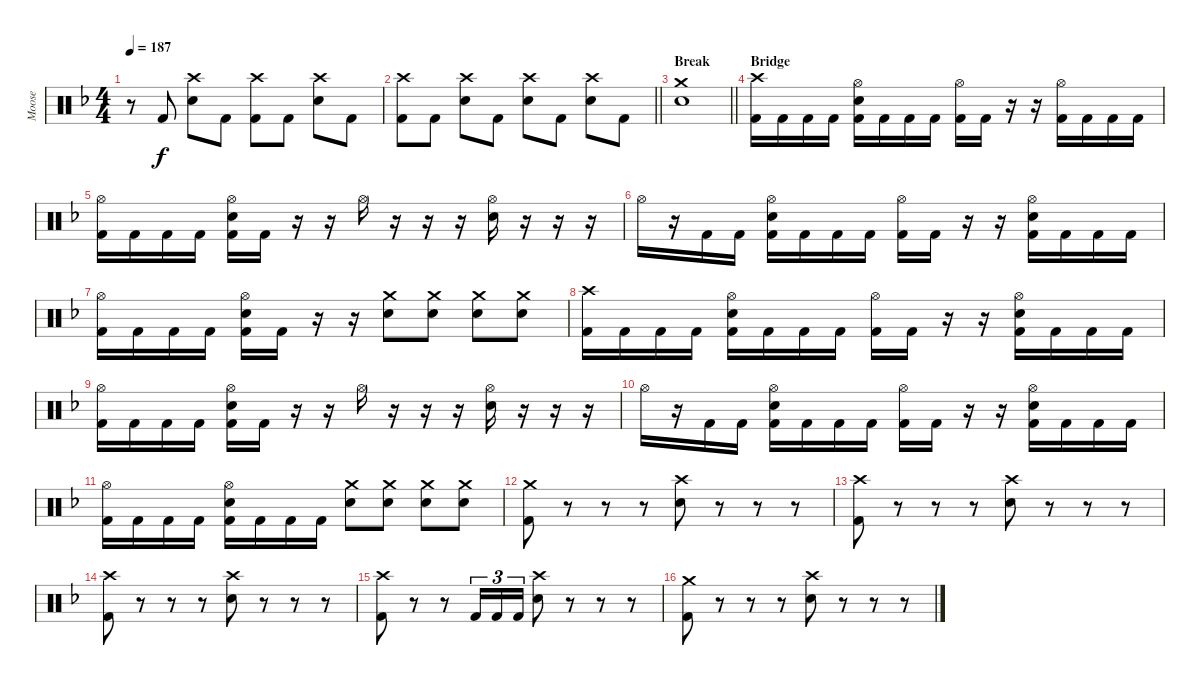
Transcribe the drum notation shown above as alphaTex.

\track ("Moose" "Moose") {instrument percussion}
\staff {score}
\articulation defaults
\ts (4 4)
\tempo 187
\clef neutral
\ks f
r.8{dy f} "Kick (hit) 2".8 ("Crash high (hit)" "Electric Snare (hit)").8 "Kick (hit) 2".8 ("Crash high (hit)" "Kick (hit) 2").8 "Kick (hit) 2".8 ("Crash high (hit)" "Electric Snare (hit)").8 "Kick (hit) 2".8 |
\barLineRight lightlight
("Crash high (hit)" "Kick (hit) 2").8 "Kick (hit) 2".8 ("Crash high (hit)" "Electric Snare (hit)").8 "Kick (hit) 2".8 ("Crash high (hit)" "Electric Snare (hit)").8 "Kick (hit) 2".8 ("Crash high (hit)" "Electric Snare (hit)").8 "Kick (hit) 2".8 |
\section ("" "Break")
\barLineRight lightlight
("Crash medium (hit)" "Electric Snare (hit)").1 |
\section ("" "Bridge")
("Crash high (hit)" "Kick (hit) 2").16 "Kick (hit) 2".16 "Kick (hit) 2".16 "Kick (hit) 2".16 ("Hi-Hat (open)" "Electric Snare (hit)" "Kick (hit) 2").16 "Kick (hit) 2".16 "Kick (hit) 2".16 "Kick (hit) 2".16 ("Hi-Hat (open)" "Kick (hit) 2").16 "Kick (hit) 2".16 r.16 r.16 ("Hi-Hat (open)" "Kick (hit) 2").16 "Kick (hit) 2".16 "Kick (hit) 2".16 "Kick (hit) 2".16 |
("Hi-Hat (open)" "Kick (hit) 2").16 "Kick (hit) 2".16 "Kick (hit) 2".16 "Kick (hit) 2".16 ("Hi-Hat (open)" "Electric Snare (hit)" "Kick (hit) 2").16 "Kick (hit) 2".16 r.16 r.16 "Hi-Hat (open)".16 r.16 r.16 r.16 ("Hi-Hat (open)" "Electric Snare (hit)").16 r.16 r.16 r.16 |
"Hi-Hat (open)".16 r.16 "Kick (hit) 2".16 "Kick (hit) 2".16 ("Hi-Hat (open)" "Electric Snare (hit)" "Kick (hit) 2").16 "Kick (hit) 2".16 "Kick (hit) 2".16 "Kick (hit) 2".16 ("Hi-Hat (open)" "Kick (hit) 2").16 "Kick (hit) 2".16 r.16 r.16 ("Hi-Hat (open)" "Electric Snare (hit)" "Kick (hit) 2").16 "Kick (hit) 2".16 "Kick (hit) 2".16 "Kick (hit) 2".16 |
("Hi-Hat (open)" "Kick (hit) 2").16 "Kick (hit) 2".16 "Kick (hit) 2".16 "Kick (hit) 2".16 ("Hi-Hat (open)" "Electric Snare (hit)" "Kick (hit) 2").16 "Kick (hit) 2".16 r.16 r.16 ("Crash medium (hit)" "Electric Snare (hit)").8 ("Crash medium (hit)" "Electric Snare (hit)").8 ("Crash medium (hit)" "Electric Snare (hit)").8 ("Crash medium (hit)" "Electric Snare (hit)").8 |
("Crash high (hit)" "Kick (hit) 2").16 "Kick (hit) 2".16 "Kick (hit) 2".16 "Kick (hit) 2".16 ("Hi-Hat (open)" "Electric Snare (hit)" "Kick (hit) 2").16 "Kick (hit) 2".16 "Kick (hit) 2".16 "Kick (hit) 2".16 ("Hi-Hat (open)" "Kick (hit) 2").16 "Kick (hit) 2".16 r.16 r.16 ("Hi-Hat (open)" "Electric Snare (hit)" "Kick (hit) 2").16 "Kick (hit) 2".16 "Kick (hit) 2".16 "Kick (hit) 2".16 |
("Hi-Hat (open)" "Kick (hit) 2").16 "Kick (hit) 2".16 "Kick (hit) 2".16 "Kick (hit) 2".16 ("Hi-Hat (open)" "Electric Snare (hit)" "Kick (hit) 2").16 "Kick (hit) 2".16 r.16 r.16 "Hi-Hat (open)".16 r.16 r.16 r.16 ("Hi-Hat (open)" "Electric Snare (hit)").16 r.16 r.16 r.16 |
"Hi-Hat (open)".16 r.16 "Kick (hit) 2".16 "Kick (hit) 2".16 ("Hi-Hat (open)" "Electric Snare (hit)" "Kick (hit) 2").16 "Kick (hit) 2".16 "Kick (hit) 2".16 "Kick (hit) 2".16 ("Hi-Hat (open)" "Kick (hit) 2").16 "Kick (hit) 2".16 r.16 r.16 ("Hi-Hat (open)" "Electric Snare (hit)" "Kick (hit) 2").16 "Kick (hit) 2".16 "Kick (hit) 2".16 "Kick (hit) 2".16 |
("Hi-Hat (open)" "Kick (hit) 2").16 "Kick (hit) 2".16 "Kick (hit) 2".16 "Kick (hit) 2".16 ("Hi-Hat (open)" "Electric Snare (hit)" "Kick (hit) 2").16 "Kick (hit) 2".16 "Kick (hit) 2".16 "Kick (hit) 2".16 ("Crash medium (hit)" "Electric Snare (hit)").8 ("Crash medium (hit)" "Electric Snare (hit)").8 ("Crash medium (hit)" "Electric Snare (hit)").8 ("Crash medium (hit)" "Electric Snare (hit)").8 |
("Crash medium (hit)" "Kick (hit) 2").8 r.8 r.8 r.8 ("Crash high (hit)" "Electric Snare (hit)").8 r.8 r.8 r.8 |
("Crash high (hit)" "Kick (hit) 2").8 r.8 r.8 r.8 ("Crash high (hit)" "Electric Snare (hit)").8 r.8 r.8 r.8 |
("Crash high (hit)" "Kick (hit) 2").8 r.8 r.8 r.8 ("Crash high (hit)" "Electric Snare (hit)").8 r.8 r.8 r.8 |
("Crash high (hit)" "Kick (hit) 2").8 r.8 r.8 "Kick (hit) 2".16{tu (3 2)} "Kick (hit) 2".16{tu (3 2)} "Kick (hit) 2".16{tu (3 2)} ("Crash high (hit)" "Electric Snare (hit)").8 r.8 r.8 r.8 |
("Crash medium (hit)" "Kick (hit) 2").8 r.8 r.8 r.8 ("Crash high (hit)" "Electric Snare (hit)").8 r.8 r.8 r.8
